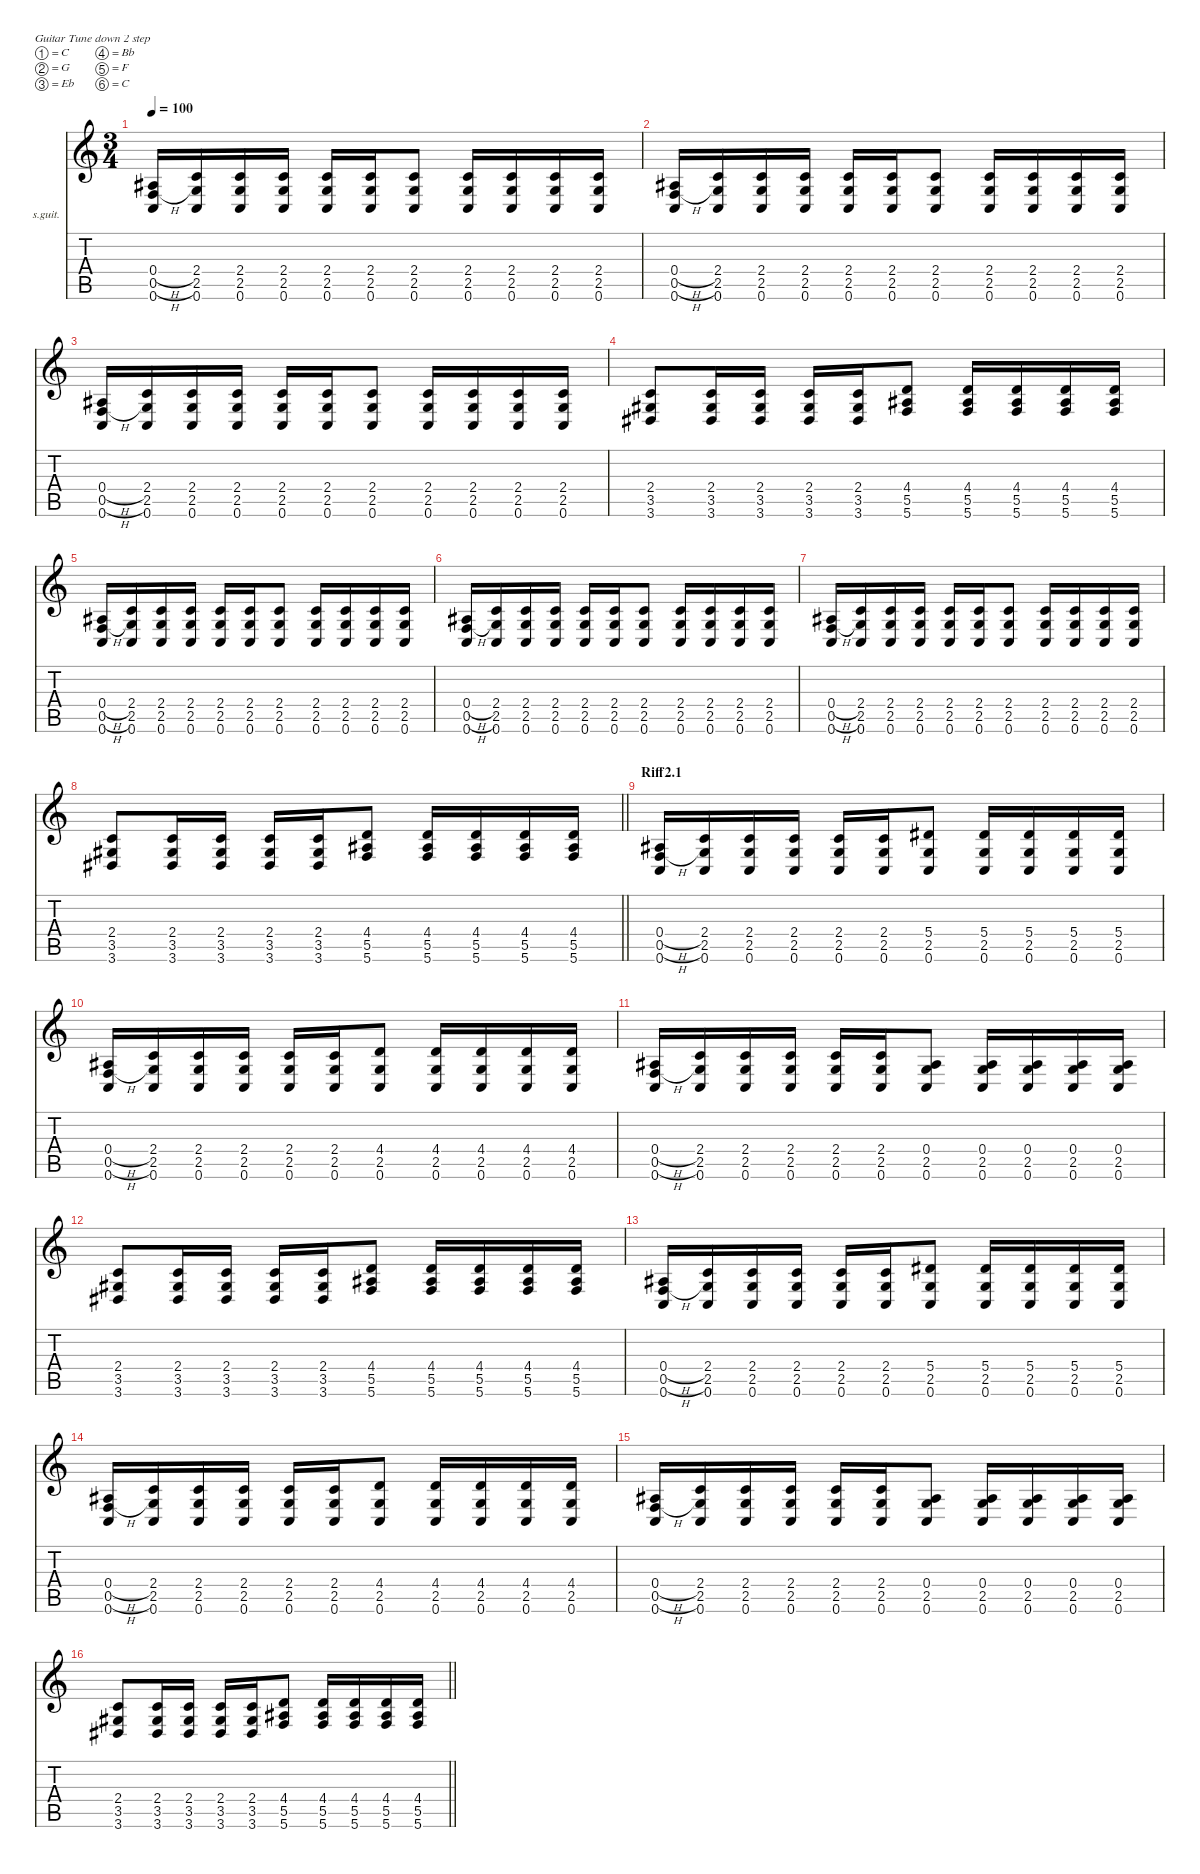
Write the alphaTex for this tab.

\defaultSystemsLayout 4
\hideDynamics
\bracketExtendMode nobrackets
\firstSystemTrackNameOrientation horizontal
\otherSystemsTrackNameOrientation horizontal
\track ("Wildgeraesch" "s.guit.") {instrument acousticguitarsteel}
\staff {score tabs}
\tuning (C4 G3 Eb3 Bb2 F2 C2)
\ts (3 4)
\tempo 100
\clef g2
\ks c
(0.4{h acc #} 0.5{h} 0.6).16{dy f beam Up} (2.4 2.5 0.6).16{beam Up} (2.4 2.5 0.6).16{beam Up} (2.4 2.5 0.6).16{beam Up} (2.4 2.5 0.6).16{beam Up} (2.4 2.5 0.6).16{beam Up} (2.4 2.5 0.6).8{beam Up} (2.4 2.5 0.6).16{beam Up} (2.4 2.5 0.6).16{beam Up} (2.4 2.5 0.6).16{beam Up} (2.4 2.5 0.6).16{beam Up} |
(0.4{h acc #} 0.5{h} 0.6).16{beam Up} (2.4 2.5 0.6).16{beam Up} (2.4 2.5 0.6).16{beam Up} (2.4 2.5 0.6).16{beam Up} (2.4 2.5 0.6).16{beam Up} (2.4 2.5 0.6).16{beam Up} (2.4 2.5 0.6).8{beam Up} (2.4 2.5 0.6).16{beam Up} (2.4 2.5 0.6).16{beam Up} (2.4 2.5 0.6).16{beam Up} (2.4 2.5 0.6).16{beam Up} |
(0.4{h acc #} 0.5{h} 0.6).16{beam Up} (2.4 2.5 0.6).16{beam Up} (2.4 2.5 0.6).16{beam Up} (2.4 2.5 0.6).16{beam Up} (2.4 2.5 0.6).16{beam Up} (2.4 2.5 0.6).16{beam Up} (2.4 2.5 0.6).8{beam Up} (2.4 2.5 0.6).16{beam Up} (2.4 2.5 0.6).16{beam Up} (2.4 2.5 0.6).16{beam Up} (2.4 2.5 0.6).16{beam Up} |
(2.4 3.5{acc #} 3.6{acc #}).8{beam Up} (2.4 3.5{acc #} 3.6{acc #}).16{beam Up} (2.4 3.5{acc #} 3.6{acc #}).16{beam Up} (2.4 3.5{acc #} 3.6{acc #}).16{beam Up} (2.4 3.5{acc #} 3.6{acc #}).16{beam Up} (4.4 5.5{acc #} 5.6).8{beam Up} (4.4 5.5{acc #} 5.6).16{beam Up} (4.4 5.5{acc #} 5.6).16{beam Up} (4.4 5.5{acc #} 5.6).16{beam Up} (4.4 5.5{acc #} 5.6).16{beam Up} |
(0.4{h acc #} 0.5{h} 0.6).16{beam Up} (2.4 2.5 0.6).16{beam Up} (2.4 2.5 0.6).16{beam Up} (2.4 2.5 0.6).16{beam Up} (2.4 2.5 0.6).16{beam Up} (2.4 2.5 0.6).16{beam Up} (2.4 2.5 0.6).8{beam Up} (2.4 2.5 0.6).16{beam Up} (2.4 2.5 0.6).16{beam Up} (2.4 2.5 0.6).16{beam Up} (2.4 2.5 0.6).16{beam Up} |
(0.4{h acc #} 0.5{h} 0.6).16{beam Up} (2.4 2.5 0.6).16{beam Up} (2.4 2.5 0.6).16{beam Up} (2.4 2.5 0.6).16{beam Up} (2.4 2.5 0.6).16{beam Up} (2.4 2.5 0.6).16{beam Up} (2.4 2.5 0.6).8{beam Up} (2.4 2.5 0.6).16{beam Up} (2.4 2.5 0.6).16{beam Up} (2.4 2.5 0.6).16{beam Up} (2.4 2.5 0.6).16{beam Up} |
(0.4{h acc #} 0.5{h} 0.6).16{beam Up} (2.4 2.5 0.6).16{beam Up} (2.4 2.5 0.6).16{beam Up} (2.4 2.5 0.6).16{beam Up} (2.4 2.5 0.6).16{beam Up} (2.4 2.5 0.6).16{beam Up} (2.4 2.5 0.6).8{beam Up} (2.4 2.5 0.6).16{beam Up} (2.4 2.5 0.6).16{beam Up} (2.4 2.5 0.6).16{beam Up} (2.4 2.5 0.6).16{beam Up} |
\barLineRight lightlight
(2.4 3.5{acc #} 3.6{acc #}).8{beam Up} (2.4 3.5{acc #} 3.6{acc #}).16{beam Up} (2.4 3.5{acc #} 3.6{acc #}).16{beam Up} (2.4 3.5{acc #} 3.6{acc #}).16{beam Up} (2.4 3.5{acc #} 3.6{acc #}).16{beam Up} (4.4 5.5{acc #} 5.6).8{beam Up} (4.4 5.5{acc #} 5.6).16{beam Up} (4.4 5.5{acc #} 5.6).16{beam Up} (4.4 5.5{acc #} 5.6).16{beam Up} (4.4 5.5{acc #} 5.6).16{beam Up} |
\section ("" "Riff2.1")
(0.4{h acc #} 0.5{h} 0.6).16{beam Up} (2.4 2.5 0.6).16{beam Up} (2.4 2.5 0.6).16{beam Up} (2.4 2.5 0.6).16{beam Up} (2.4 2.5 0.6).16{beam Up} (2.4 2.5 0.6).16{beam Up} (5.4{acc #} 2.5 0.6).8{beam Up} (5.4{acc #} 2.5 0.6).16{beam Up} (5.4{acc #} 2.5 0.6).16{beam Up} (5.4{acc #} 2.5 0.6).16{beam Up} (5.4{acc #} 2.5 0.6).16{beam Up} |
(0.4{h acc #} 0.5{h} 0.6).16{beam Up} (2.4 2.5 0.6).16{beam Up} (2.4 2.5 0.6).16{beam Up} (2.4 2.5 0.6).16{beam Up} (2.4 2.5 0.6).16{beam Up} (2.4 2.5 0.6).16{beam Up} (4.4 2.5 0.6).8{beam Up} (4.4 2.5 0.6).16{beam Up} (4.4 2.5 0.6).16{beam Up} (4.4 2.5 0.6).16{beam Up} (4.4 2.5 0.6).16{beam Up} |
(0.4{h acc #} 0.5{h} 0.6).16{beam Up} (2.4 2.5 0.6).16{beam Up} (2.4 2.5 0.6).16{beam Up} (2.4 2.5 0.6).16{beam Up} (2.4 2.5 0.6).16{beam Up} (2.4 2.5 0.6).16{beam Up} (0.4{acc #} 2.5 0.6).8{beam Up} (0.4{acc #} 2.5 0.6).16{beam Up} (0.4{acc #} 2.5 0.6).16{beam Up} (0.4{acc #} 2.5 0.6).16{beam Up} (0.4{acc #} 2.5 0.6).16{beam Up} |
(2.4 3.5{acc #} 3.6{acc #}).8{beam Up} (2.4 3.5{acc #} 3.6{acc #}).16{beam Up} (2.4 3.5{acc #} 3.6{acc #}).16{beam Up} (2.4 3.5{acc #} 3.6{acc #}).16{beam Up} (2.4 3.5{acc #} 3.6{acc #}).16{beam Up} (4.4 5.5{acc #} 5.6).8{beam Up} (4.4 5.5{acc #} 5.6).16{beam Up} (4.4 5.5{acc #} 5.6).16{beam Up} (4.4 5.5{acc #} 5.6).16{beam Up} (4.4 5.5{acc #} 5.6).16{beam Up} |
(0.4{h acc #} 0.5{h} 0.6).16{beam Up} (2.4 2.5 0.6).16{beam Up} (2.4 2.5 0.6).16{beam Up} (2.4 2.5 0.6).16{beam Up} (2.4 2.5 0.6).16{beam Up} (2.4 2.5 0.6).16{beam Up} (5.4{acc #} 2.5 0.6).8{beam Up} (5.4{acc #} 2.5 0.6).16{beam Up} (5.4{acc #} 2.5 0.6).16{beam Up} (5.4{acc #} 2.5 0.6).16{beam Up} (5.4{acc #} 2.5 0.6).16{beam Up} |
(0.4{h acc #} 0.5{h} 0.6).16{beam Up} (2.4 2.5 0.6).16{beam Up} (2.4 2.5 0.6).16{beam Up} (2.4 2.5 0.6).16{beam Up} (2.4 2.5 0.6).16{beam Up} (2.4 2.5 0.6).16{beam Up} (4.4 2.5 0.6).8{beam Up} (4.4 2.5 0.6).16{beam Up} (4.4 2.5 0.6).16{beam Up} (4.4 2.5 0.6).16{beam Up} (4.4 2.5 0.6).16{beam Up} |
(0.4{h acc #} 0.5{h} 0.6).16{beam Up} (2.4 2.5 0.6).16{beam Up} (2.4 2.5 0.6).16{beam Up} (2.4 2.5 0.6).16{beam Up} (2.4 2.5 0.6).16{beam Up} (2.4 2.5 0.6).16{beam Up} (0.4{acc #} 2.5 0.6).8{beam Up} (0.4{acc #} 2.5 0.6).16{beam Up} (0.4{acc #} 2.5 0.6).16{beam Up} (0.4{acc #} 2.5 0.6).16{beam Up} (0.4{acc #} 2.5 0.6).16{beam Up} |
\barLineRight lightlight
(2.4 3.5{acc #} 3.6{acc #}).8{beam Up} (2.4 3.5{acc #} 3.6{acc #}).16{beam Up} (2.4 3.5{acc #} 3.6{acc #}).16{beam Up} (2.4 3.5{acc #} 3.6{acc #}).16{beam Up} (2.4 3.5{acc #} 3.6{acc #}).16{beam Up} (4.4 5.5{acc #} 5.6).8{beam Up} (4.4 5.5{acc #} 5.6).16{beam Up} (4.4 5.5{acc #} 5.6).16{beam Up} (4.4 5.5{acc #} 5.6).16{beam Up} (4.4 5.5{acc #} 5.6).16{beam Up}
